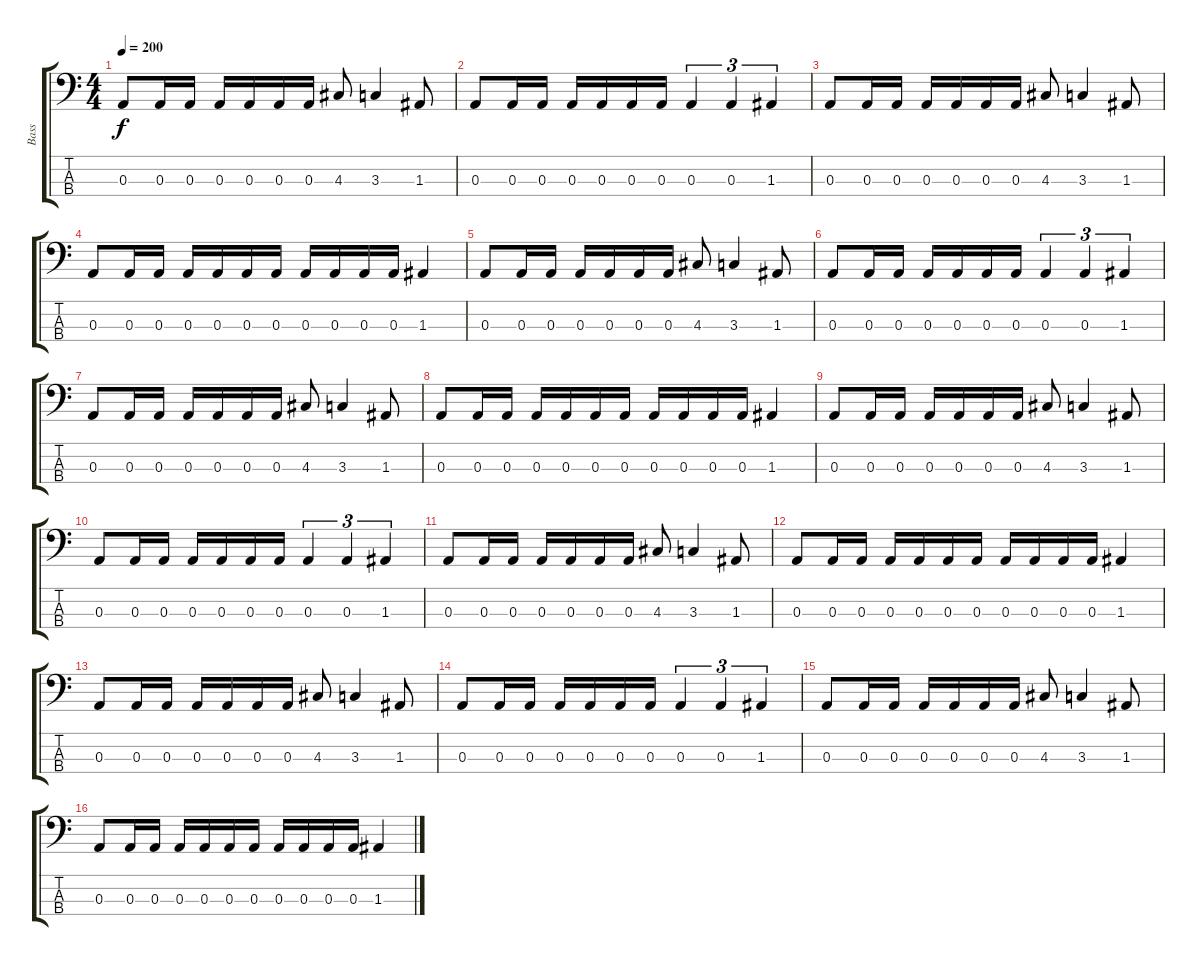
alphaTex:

\track ("Bass" "Bass") {instrument electricbasspick}
\staff {score tabs}
\tuning (G2 D2 A1 E1) {hide}
\ts (4 4)
\tempo 200
\clef f4
\ks c
0.3.8{dy f} 0.3.16 0.3.16 0.3.16 0.3.16 0.3.16 0.3.16 4.3.8 3.3.4 1.3.8 |
0.3.8 0.3.16 0.3.16 0.3.16 0.3.16 0.3.16 0.3.16 0.3.4{tu (3 2)} 0.3.4{tu (3 2)} 1.3.4{tu (3 2)} |
0.3.8 0.3.16 0.3.16 0.3.16 0.3.16 0.3.16 0.3.16 4.3.8 3.3.4 1.3.8 |
0.3.8 0.3.16 0.3.16 0.3.16 0.3.16 0.3.16 0.3.16 0.3.16 0.3.16 0.3.16 0.3.16 1.3.4 |
0.3.8 0.3.16 0.3.16 0.3.16 0.3.16 0.3.16 0.3.16 4.3.8 3.3.4 1.3.8 |
0.3.8 0.3.16 0.3.16 0.3.16 0.3.16 0.3.16 0.3.16 0.3.4{tu (3 2)} 0.3.4{tu (3 2)} 1.3.4{tu (3 2)} |
0.3.8 0.3.16 0.3.16 0.3.16 0.3.16 0.3.16 0.3.16 4.3.8 3.3.4 1.3.8 |
0.3.8 0.3.16 0.3.16 0.3.16 0.3.16 0.3.16 0.3.16 0.3.16 0.3.16 0.3.16 0.3.16 1.3.4 |
0.3.8 0.3.16 0.3.16 0.3.16 0.3.16 0.3.16 0.3.16 4.3.8 3.3.4 1.3.8 |
0.3.8 0.3.16 0.3.16 0.3.16 0.3.16 0.3.16 0.3.16 0.3.4{tu (3 2)} 0.3.4{tu (3 2)} 1.3.4{tu (3 2)} |
0.3.8 0.3.16 0.3.16 0.3.16 0.3.16 0.3.16 0.3.16 4.3.8 3.3.4 1.3.8 |
0.3.8 0.3.16 0.3.16 0.3.16 0.3.16 0.3.16 0.3.16 0.3.16 0.3.16 0.3.16 0.3.16 1.3.4 |
0.3.8 0.3.16 0.3.16 0.3.16 0.3.16 0.3.16 0.3.16 4.3.8 3.3.4 1.3.8 |
0.3.8 0.3.16 0.3.16 0.3.16 0.3.16 0.3.16 0.3.16 0.3.4{tu (3 2)} 0.3.4{tu (3 2)} 1.3.4{tu (3 2)} |
0.3.8 0.3.16 0.3.16 0.3.16 0.3.16 0.3.16 0.3.16 4.3.8 3.3.4 1.3.8 |
0.3.8 0.3.16 0.3.16 0.3.16 0.3.16 0.3.16 0.3.16 0.3.16 0.3.16 0.3.16 0.3.16 1.3.4
